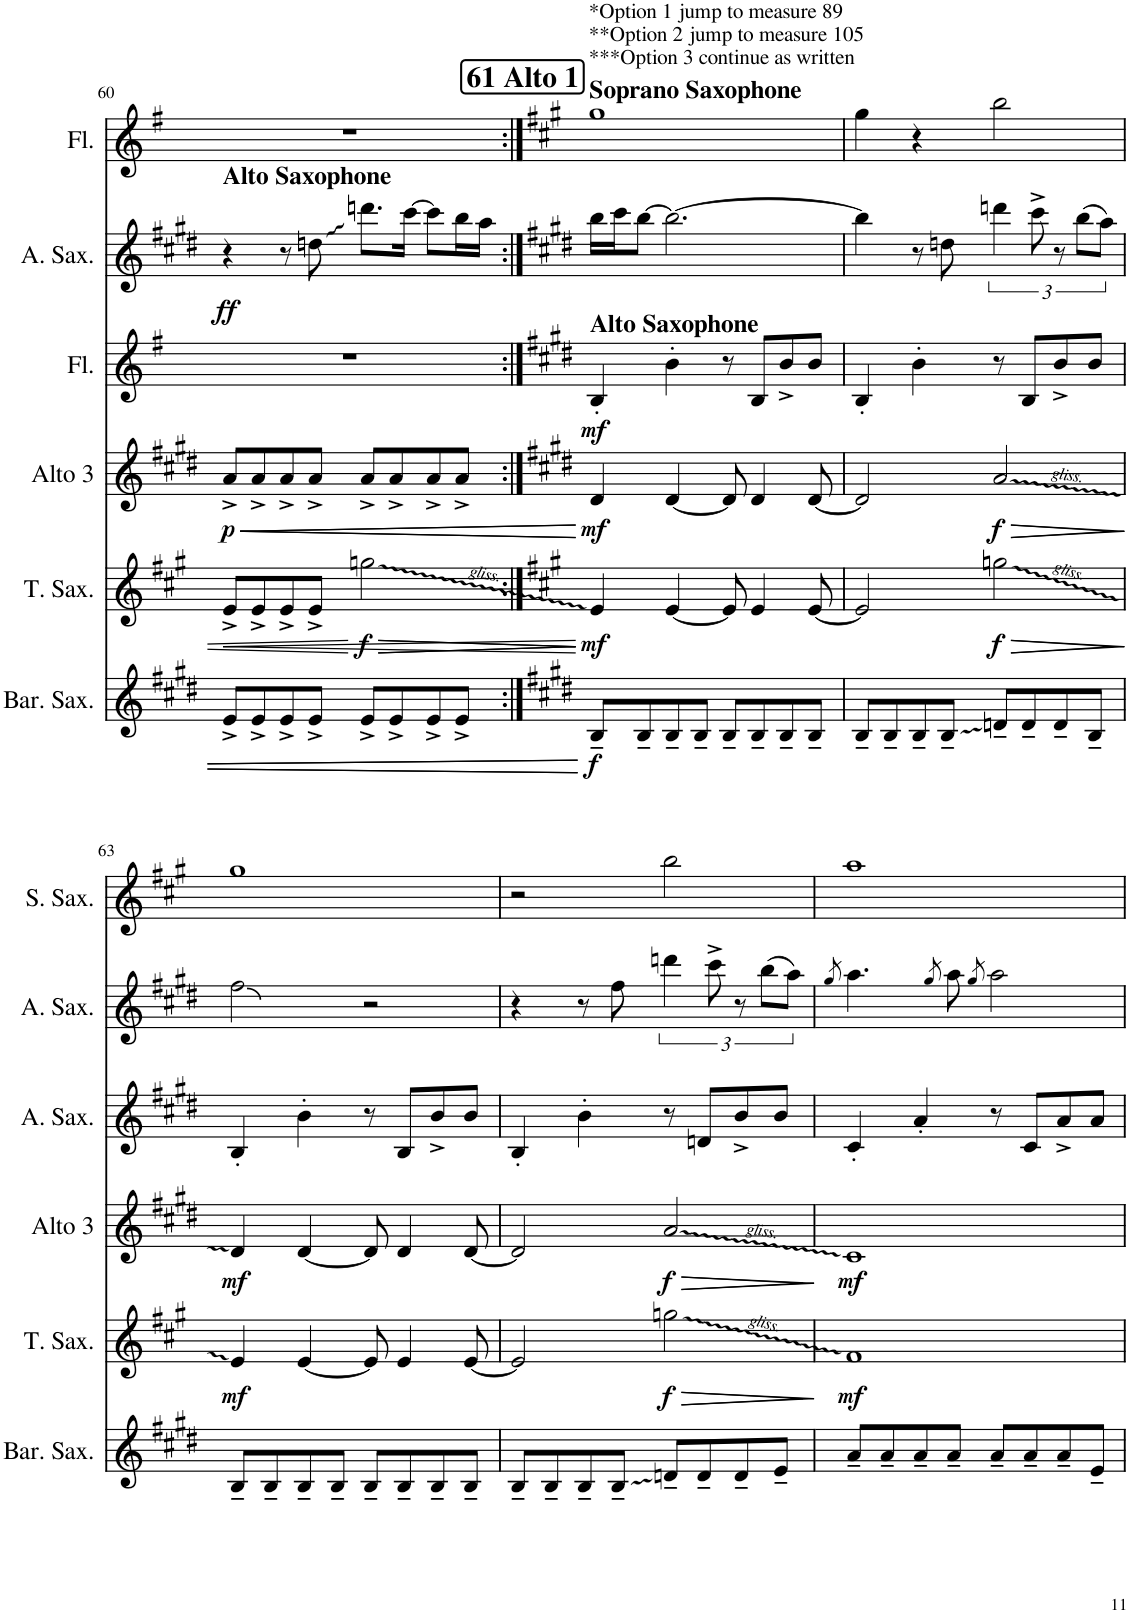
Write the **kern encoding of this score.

**kern	**dynam	**kern	**dynam	**kern	**dynam	**kern	**dynam	**kern	**dynam	**kern
*part6	*part6	*part5	*part5	*part4	*part4	*part3	*part3	*part2	*part2	*part1
*staff6	*staff6	*staff5	*staff5	*staff4	*staff4	*staff3	*staff3	*staff2	*staff2	*staff1
*I"Baritone Saxophone	*	*I"Tenor Saxophone	*	*I"Alto Sax 3	*	*I"Alto Sax 2	*	*I"Alto Saxophone	*	*I"Soprano Saxophone
*I'Bar. Sax.	*	*I'T. Sax.	*	*I'Alto 3	*	*I'Alto 2	*	*I'A. Sax.	*	*I'S. Sax.
!!LO:PB:g=z
*clefG2	*	*clefG2	*	*clefG2	*	*clefG2	*	*clefG2	*	*clefG2
*Trd12c21	*	*Trd8c14	*	*Trd5c9	*	*Trd5c9	*	*Trd5c9	*	*Trd1c2
*k[f#c#g#d#]	*	*k[f#c#g#]	*	*k[f#c#g#d#]	*	*k[f#]	*	*k[f#c#g#d#]	*	*k[f#]
*M4/4	*	*M4/4	*	*M4/4	*	*M4/4	*	*M4/4	*	*M4/4
=60	=60	=60	=60	=60	=60	=60	=60	=60	=60	=60
!	!	!	!	!	!	!	!	!LO:TX:a:B:t=Alto Saxophone	!	!
!	!	!	!LO:HP:b	!	!LO:HP:b	!	!	!	!	!
!	!	!	!	!	!LO:DY:n=1:b	!	!	!	!LO:DY:b	!
8e^/L	.	8e^/L	<	8a^/L	< p	1r	.	4r	ff	1r
!	!	!	!	!	!LO:HP:b	!	!	!	!	!
8e^/	.	8e^/	.	8a^/	<	.	.	.	.	.
8e^/	.	8e^/	.	8a^/	.	.	.	8r	.	.
8e^/J	.	8e^/J	.	8a^/J	.	.	.	8ddn\	.	.
!	!	!	!LO:HP:b	!	!	!	!	!	!	!
!	!	!	!LO:HP:n=1:b	!	!	!	!	!	!	!
!	!	!	!LO:DY:n=1:b	!	!	!	!	!	!	!
8e^/L	.	2ggn\	> > f	8a^/L	.	.	.	8.dddn\L	.	.
8e^/	.	.	.	8a^/	.	.	.	.	.	.
.	.	.	.	.	.	.	.	[16ccc#\Jk	.	.
8e^/	.	.	.	8a^/	.	.	.	8ccc#\L]	.	.
8e^/J	.	.	.	8a^/J	.	.	.	16bb\L	.	.
.	.	.	.	.	.	.	.	16aa\JJ	.	.
.	.	.	[ ]	.	[ [	.	.	.	.	.
!!LO:REH:place=s1:a:B:cj:fs=14:t=61 Alto 1
=61:|!	=61:|!	=61:|!	=61:|!	=61:|!	=61:|!	=61:|!	=61:|!	=61:|!	=61:|!	=61:|!
*k[f#c#g#d#]	*	*k[f#c#g#]	*	*k[f#c#g#d#]	*	*k[f#c#g#d#]	*	*k[f#c#g#d#]	*	*k[f#c#g#]
!	!	!	!	!	!	!	!	!	!	!LO:TX:a:B:t=Soprano Saxophone
!	!	!	!	!	!	!	!	!	!	!LO:TX:a:t=*Option 1 jump to measure 89
!	!	!	!	!	!	!	!	!	!	!LO:TX:a:t=**Option 2 jump to measure 105
!	!	!	!	!	!	!	!	!	!	!LO:TX:a:t=***Option 3 continue as written
!	!	!	!	!	!	!LO:TX:a:B:t=Alto Saxophone	!	!	!	!
!	!LO:DY:b	!	!LO:DY:b	!	!LO:DY:b	!	!LO:DY:b	!	!	!
8B~/L	f	4e/	mf	4d#/	mf	4B'/	mf	16bb\LL	.	1gg#
.	.	.	.	.	.	.	.	16ccc#\J	.	.
8B~/	.	.	.	.	.	.	.	[8bb\J	.	.
8B~/	.	[4e/	]	[4d#/	.	4b'\	.	2.bb\_	.	.
8B~/J	.	.	.	.	.	.	.	.	.	.
8B~/L	.	8e/]	.	8d#/]	.	8r	.	.	.	.
8B~/	.	4e/	.	4d#/	.	8B/L	.	.	.	.
8B~/	.	.	.	.	.	8b^/	.	.	.	.
8B~/J	.	[8e/	.	[8d#/	.	8b/J	.	.	.	.
=62	=62	=62	=62	=62	=62	=62	=62	=62	=62	=62
8B~/L	.	2e/]	.	2d#/]	.	4B'/	.	4bb\]	.	4gg#\
8B~/	.	.	.	.	.	.	.	.	.	.
8B~/	.	.	.	.	.	4b'\	.	8r	.	4r
8B~/J	.	.	.	.	.	.	.	8ddn\	.	.
!	!	!	!LO:HP:b	!	!	!	!	!	!	!
!	!	!	!LO:HP:n=1:b	!	!LO:HP:b	!	!	!	!	!
!	!	!	!LO:DY:n=1:b	!	!LO:HP:n=1:b	!	!	!	!	!
!	!	!	!	!	!LO:DY:n=1:b	!	!	!	!	!
8dn~/L	.	2ggn\	> > f	2a/	> > f	8r	.	6dddn\	.	2bb\
8d~/	.	.	.	.	.	8B/L	.	.	.	.
.	.	.	.	.	.	.	.	12ccc#^\	.	.
8d~/	.	.	.	.	.	8b^/	.	12r	.	.
.	.	.	.	.	.	.	.	(>12bb\L	.	.
8B~/J	.	.	.	.	.	8b/J	.	.	.	.
.	.	.	.	.	.	.	.	12aa\J)	.	.
.	.	.	]	.	]	.	.	.	.	.
!!LO:LB:g=z
=63	=63	=63	=63	=63	=63	=63	=63	=63	=63	=63
!	!	!	!LO:DY:b	!	!LO:DY:b	!	!	!	!	!
8B~/L	.	4e/	mf	4d#/	mf	4B'/	.	2ff#\	.	1gg#
8B~/	.	.	.	.	.	.	.	.	.	.
8B~/	.	[4e/	]	[4d#/	]	4b'\	.	.	.	.
8B~/J	.	.	.	.	.	.	.	.	.	.
8B~/L	.	8e/]	.	8d#/]	.	8r	.	2r	.	.
8B~/	.	4e/	.	4d#/	.	8B/L	.	.	.	.
8B~/	.	.	.	.	.	8b^/	.	.	.	.
8B~/J	.	[8e/	.	[8d#/	.	8b/J	.	.	.	.
=64	=64	=64	=64	=64	=64	=64	=64	=64	=64	=64
8B~/L	.	2e/]	.	2d#/]	.	4B'/	.	4r	.	2r
8B~/	.	.	.	.	.	.	.	.	.	.
8B~/	.	.	.	.	.	4b'\	.	8r	.	.
8B~/J	.	.	.	.	.	.	.	8ff#\	.	.
!	!	!	!LO:HP:b	!	!	!	!	!	!	!
!	!	!	!LO:HP:n=1:b	!	!LO:HP:b	!	!	!	!	!
!	!	!	!LO:DY:n=1:b	!	!LO:HP:n=1:b	!	!	!	!	!
!	!	!	!	!	!LO:DY:n=1:b	!	!	!	!	!
8dn~/L	.	2ggn\	> > f	2a/	> > f	8r	.	6dddn\	.	2bb\
8d~/	.	.	.	.	.	8dn/L	.	.	.	.
.	.	.	.	.	.	.	.	12ccc#^\	.	.
8d~/	.	.	.	.	.	8b^/	.	12r	.	.
.	.	.	.	.	.	.	.	(>12bb\L	.	.
8e~/J	.	.	.	.	.	8b/J	.	.	.	.
.	.	.	.	.	.	.	.	12aa\J)	.	.
.	.	.	]	.	]	.	.	.	.	.
=65	=65	=65	=65	=65	=65	=65	=65	=65	=65	=65
.	.	.	.	.	.	.	.	8qgg#/	.	.
!	!	!	!LO:DY:b	!	!LO:DY:b	!	!	!	!	!
8a~/L	.	1f#	mf	1c#	mf	4c#'/	.	4.aa\	.	1aa
8a~/	.	.	.	.	.	.	.	.	.	.
8a~/	.	.	.	.	.	4a'/	.	.	.	.
.	.	.	.	.	.	.	.	8qgg#/	.	.
8a~/J	.	.	.	.	.	.	.	8aa\	.	.
.	.	.	.	.	.	.	.	8qgg#/	.	.
8a~/L	.	.	.	.	.	8r	.	2aa\	.	.
8a~/	.	.	.	.	.	8c#/L	.	.	.	.
8a~/	.	.	.	.	.	8a^/	.	.	.	.
8e~/J	.	.	.	.	.	8a/J	.	.	.	.
.	.	.	]	.	]	.	.	.	.	.
=	=	=	=	=	=	=	=	=	=	=
*-	*-	*-	*-	*-	*-	*-	*-	*-	*-	*-
